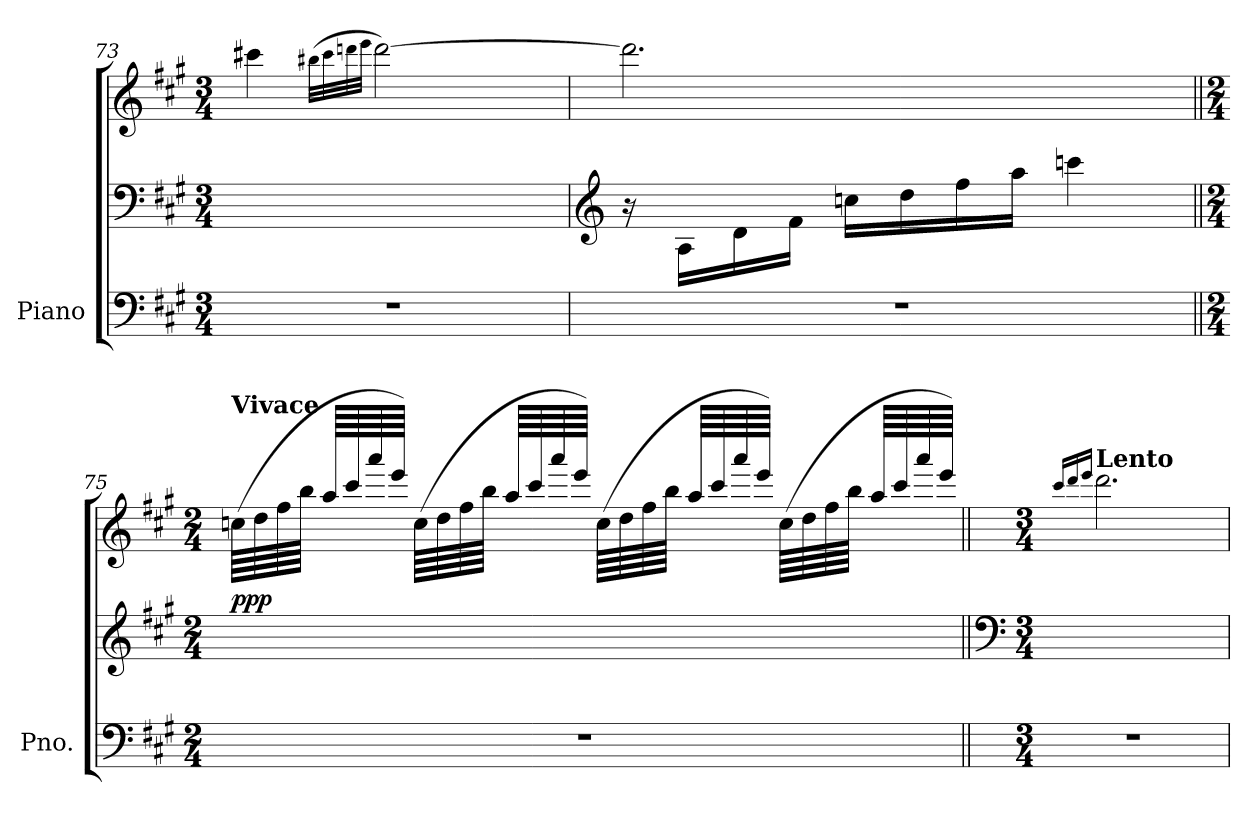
**kern	**kern	**kern	**dynam
*part1	*part1	*part1	*part1
*staff3	*staff2	*staff1	*staff1/2/3
*I"Piano	*	*	*
*I'Pno.	*	*	*
!!LO:LB:g=z
*clefF4	*clefF4	*clefG2	*
*k[f#c#g#]	*k[f#c#g#]	*k[f#c#g#]	*
*M3/4	*M3/4	*M3/4	*
=73	=73	=73	=73
2.r	4ryy	4ccc#X\	.
.	.	(32qbb#X\LLL	.
.	.	32qccc#\	.
.	.	32qdddn\	.
.	.	32qeee\JJJ	.
.	2ryy	[2ddd\)	.
=74	=74	=74	=74
*	*clefG2	*	*
2.r	16r	2.ddd\]	.
.	16A\LL	.	.
.	16d\	.	.
.	16f#\JJ	.	.
.	16ccn\LL	.	.
.	16dd\	.	.
.	16ff#\	.	.
.	16aa\JJ	.	.
.	4cccn\	.	.
=75||	=75||	=75||	=75||
*M2/4	*M2/4	*M2/4	*
!	!	!LO:TX:a:B:t=Vivace	!
!	!	!	!LO:DY:a=2
2r	2ryy	(64ccn\LLLL	ppp
.	.	64dd\	.
.	.	64ff#\	.
.	.	64bb\JJJJ	.
.	.	64aa/LLLL	.
.	.	64ccc#/	.
.	.	64aaa/	.
.	.	64eee/JJJJ)	.
.	.	(64cc\LLLL	.
.	.	64dd\	.
.	.	64ff#\	.
.	.	64bb\JJJJ	.
.	.	64aa/LLLL	.
.	.	64ccc#/	.
.	.	64aaa/	.
.	.	64eee/JJJJ)	.
.	.	(64cc\LLLL	.
.	.	64dd\	.
.	.	64ff#\	.
.	.	64bb\JJJJ	.
.	.	64aa/LLLL	.
.	.	64ccc#/	.
.	.	64aaa/	.
.	.	64eee/JJJJ)	.
.	.	(64cc\LLLL	.
.	.	64dd\	.
.	.	64ff#\	.
.	.	64bb\JJJJ	.
.	.	64aa/LLLL	.
.	.	64ccc#/	.
.	.	64aaa/	.
.	.	64eee/JJJJ)	.
!!LO:LB:g=z
=76||	=76||	=76||	=76||
*	*clefF4	*	*
*M3/4	*M3/4	*M3/4	*
.	.	16qccc#/LL	.
.	.	16qddd/	.
.	.	16qeee/JJ	.
!	!	!LO:TX:a:B:t=Lento	!
2.r	2.ryy	2.ddd\	.
=	=	=	=
*-	*-	*-	*-
